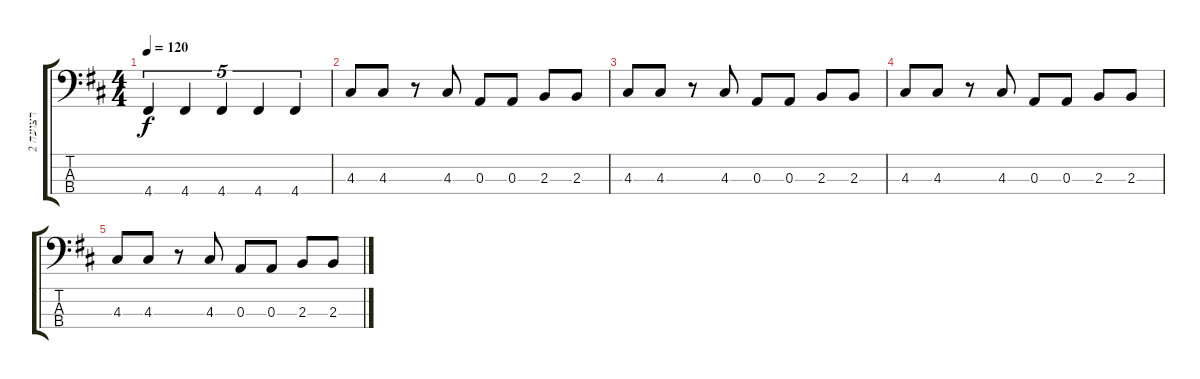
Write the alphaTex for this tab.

\track ("רצועה 2" "רצועה 2") {instrument electricbassfinger}
\staff {score tabs}
\tuning (G2 D2 A1 D1) {hide}
\ts (4 4)
\tempo 120
\clef f4
\ks bminor
4.4.4{tu (5 4) dy f} 4.4.4{tu (5 4)} 4.4.4{tu (5 4)} 4.4.4{tu (5 4)} 4.4.4{tu (5 4)} |
4.3.8 4.3.8 r.8 4.3.8 0.3.8 0.3.8 2.3.8 2.3.8 |
4.3.8 4.3.8 r.8 4.3.8 0.3.8 0.3.8 2.3.8 2.3.8 |
4.3.8 4.3.8 r.8 4.3.8 0.3.8 0.3.8 2.3.8 2.3.8 |
4.3.8 4.3.8 r.8 4.3.8 0.3.8 0.3.8 2.3.8 2.3.8
